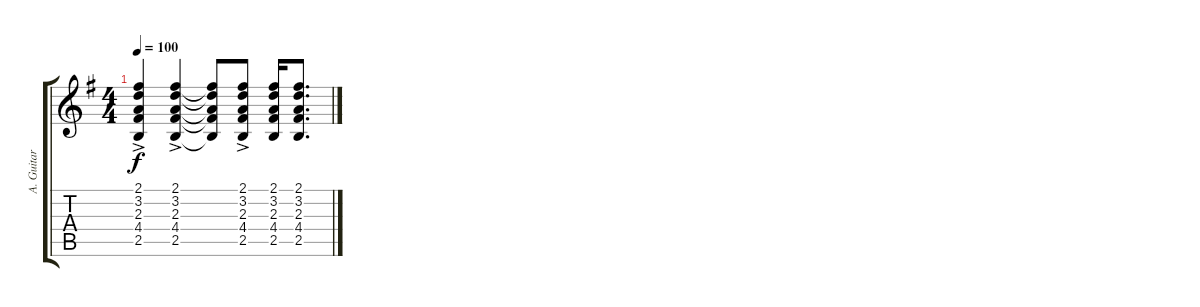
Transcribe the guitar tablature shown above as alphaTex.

\track ("A. Guitar II" "A. Guitar ") {instrument acousticguitarsteel}
\staff {score tabs}
\tuning (E4 B3 G3 D3 A2 E2) {hide}
\ts (4 4)
\tempo 100
\clef g2
\ks g
(2.1{ac} 3.2{ac} 2.3{ac} 4.4{ac} 2.5{ac}).4{dy f} (2.1{ac} 3.2{ac} 2.3{ac} 4.4{ac} 2.5{ac}).4 (2.1{t} 3.2{t} 2.3{t} 4.4{t} 2.5{t}).8 (2.1{ac} 3.2{ac} 2.3{ac} 4.4{ac} 2.5{ac}).8 (2.1 3.2 2.3 4.4 2.5).16 (2.1 3.2 2.3 4.4 2.5).8{d}
